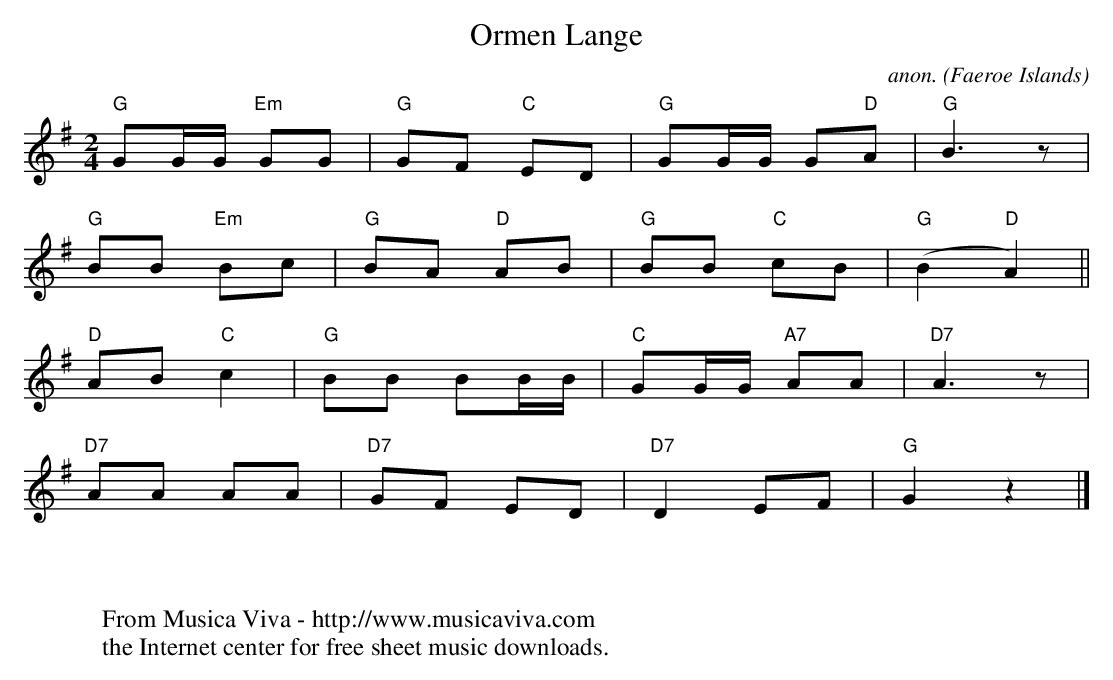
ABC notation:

X:1
T:Ormen Lange
C:anon.
O:Faeroe Islands
M:2/4
L:1/16
K:G
"G"G2GG "Em"G2G2|"G"G2F2 "C"E2D2|"G"G2GG G2"D"A2|"G"B6 z2|
"G"B2B2 "Em"B2c2|"G"B2A2 "D"A2B2|"G"B2B2 "C"c2B2|"G"(B4"D"A4)||
"D"A2B2 "C"c4|"G"B2B2 B2BB|"C"G2GG "A7"A2A2|"D7"A6 z2|
"D7"A2A2 A2A2|"D7"G2F2 E2D2|"D7"D4 E2F2|"G"G4 z4|]
W:
W:
W:  From Musica Viva - http://www.musicaviva.com
W:  the Internet center for free sheet music downloads.
